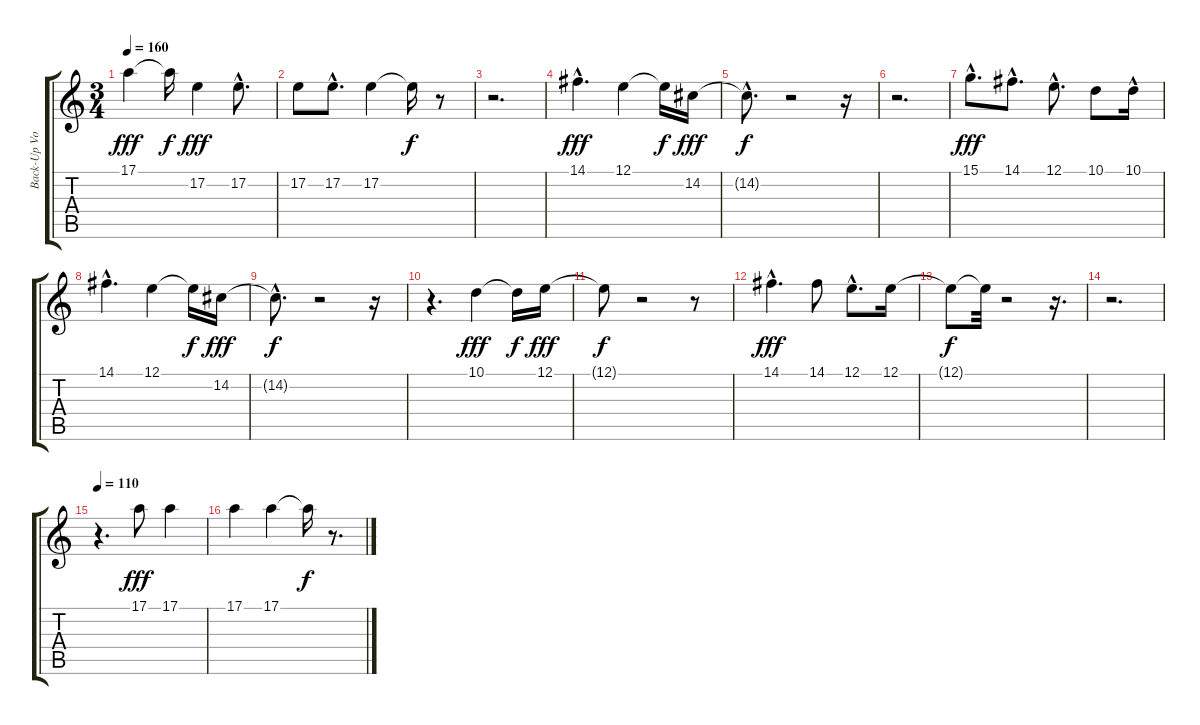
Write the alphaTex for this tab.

\track ("Back-Up Vocals" "Back-Up Vo") {instrument choiraahs}
\staff {score tabs}
\tuning (E4 B3 G3 D3 A2 E2) {hide}
\ts (3 4)
\tempo 160
\clef g2
\ks c
17.1.4{dy fff} 17.1{t}.16{dy f} 17.2.4{dy fff} 17.2{hac}.8{d} |
17.2.8 17.2{hac}.8{d} 17.2.4 17.2{t}.16{dy f} r.8 |
r.2{d} |
14.1{hac}.4{d dy fff} 12.1.4 12.1{t}.16{dy f} 14.2.16{dy fff} |
14.2{hac t}.8{d dy f} r.2 r.16 |
r.2{d} |
15.1{hac}.8{d dy fff} 14.1{hac}.8{d} 12.1{hac}.8{d} 10.1.8 10.1{hac}.16 |
14.1{hac}.4{d} 12.1.4 12.1{t}.16{dy f} 14.2.16{dy fff} |
14.2{hac t}.8{d dy f} r.2 r.16 |
r.4{d} 10.1.4{dy fff} 10.1{t}.16{dy f} 12.1.16{dy fff} |
12.1{t}.8{dy f} r.2 r.8 |
14.1{hac}.4{d dy fff} 14.1.8 12.1{hac}.8{d} 12.1.16 |
12.1{t}.8{dy f} 12.1{t}.32 r.2 r.16{d} |
r.2{d} |
\tempo 110
r.4{d} 17.1.8{dy fff} 17.1.4 |
17.1.4 17.1.4 17.1{t}.16{dy f} r.8{d}
